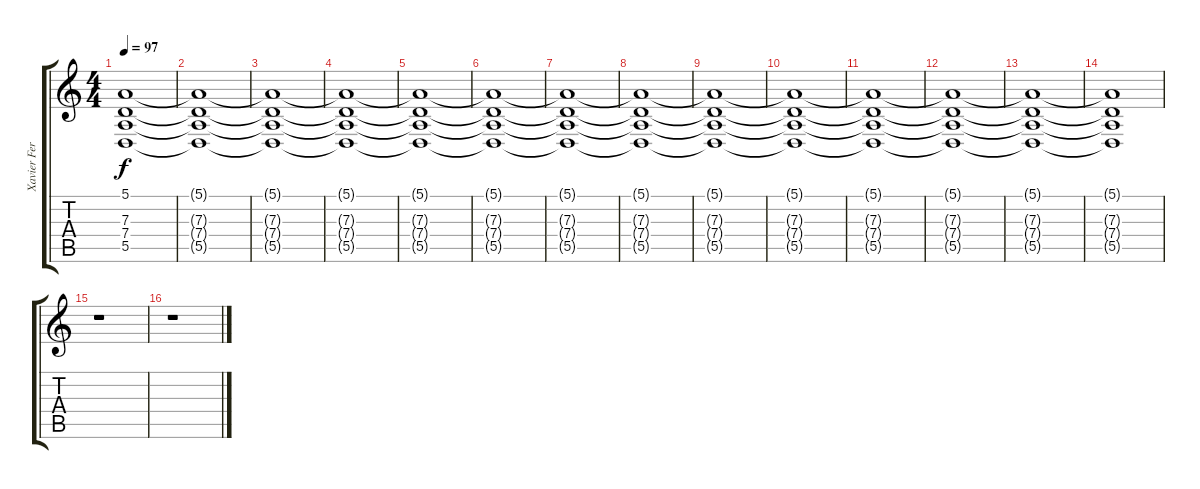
\track ("Xavier Ferreiro" "Xavier Fer") {instrument synthstrings2}
\staff {score tabs}
\tuning (E4 B3 G3 D3 A2 E2) {hide}
\ts (4 4)
\tempo 97
\clef g2
\ks c
(5.1{t} 7.3{t} 7.4{t} 5.5{t}).1{dy f} |
(5.1{t} 7.3{t} 7.4{t} 5.5{t}).1 |
(5.1{t} 7.3{t} 7.4{t} 5.5{t}).1 |
(5.1{t} 7.3{t} 7.4{t} 5.5{t}).1 |
(5.1{t} 7.3{t} 7.4{t} 5.5{t}).1 |
(5.1{t} 7.3{t} 7.4{t} 5.5{t}).1 |
(5.1{t} 7.3{t} 7.4{t} 5.5{t}).1 |
(5.1{t} 7.3{t} 7.4{t} 5.5{t}).1 |
(5.1{t} 7.3{t} 7.4{t} 5.5{t}).1 |
(5.1{t} 7.3{t} 7.4{t} 5.5{t}).1 |
(5.1{t} 7.3{t} 7.4{t} 5.5{t}).1 |
(5.1{t} 7.3{t} 7.4{t} 5.5{t}).1 |
(5.1{t} 7.3{t} 7.4{t} 5.5{t}).1 |
(5.1{t} 7.3{t} 7.4{t} 5.5{t}).1{volume 0} |
r.1 |
r.1
